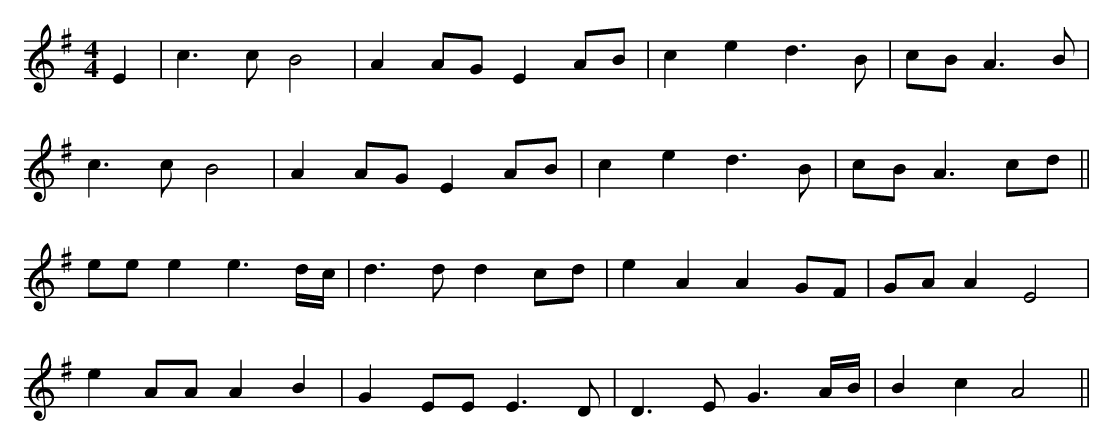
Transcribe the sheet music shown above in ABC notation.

X:1
M:4/4
K:Ador
E2|c3c B4|A2AG E2AB|c2e2d3B|cBA3B|
c3c B4|A2AG E2AB|c2e2d3B|cBA3cd||
eee2 e3d/c/|d3dd2cd|e2A2A2GF|GAA2 E4|
e2AAA2B2|G2EEE3D|D3EG3A/B/|B2 c2 A4||
